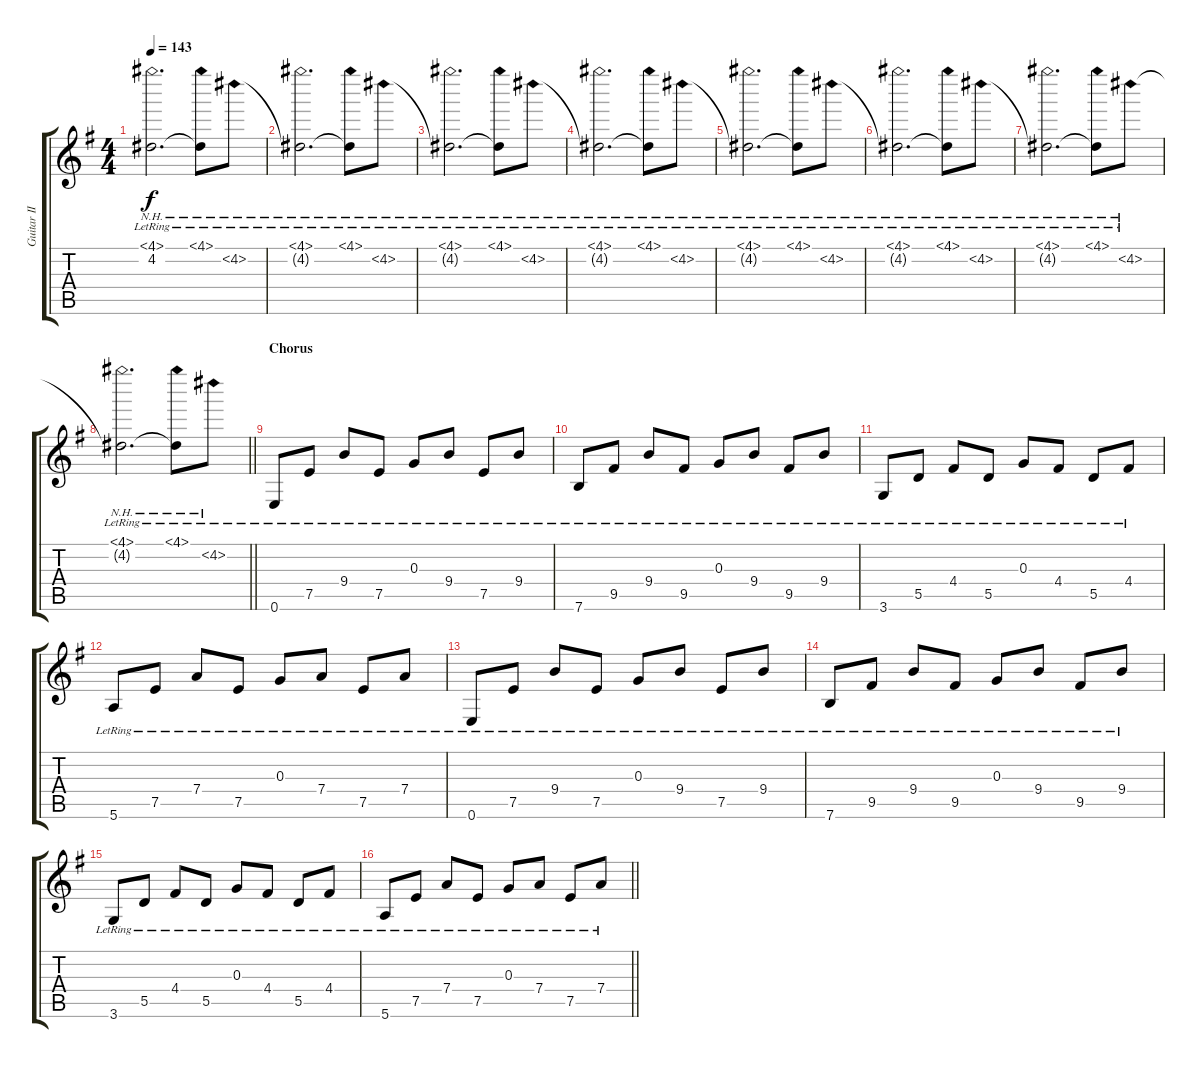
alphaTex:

\track ("Guitar II" "Guitar II") {instrument distortionguitar}
\staff {score tabs}
\tuning (E4 B3 G3 D3 A2 E2) {hide}
\ts (4 4)
\tempo 143
\clef g2
\ks eminor
(4.1{nh lr} 4.2{t}).2{d dy f} (4.1{nh lr} 4.2{t}).8 4.2{nh lr}.8 |
(4.1{nh lr} 4.2{t}).2{d} (4.1{nh lr} 4.2{t}).8 4.2{nh lr}.8 |
(4.1{nh lr} 4.2{t}).2{d} (4.1{nh lr} 4.2{t}).8 4.2{nh lr}.8 |
(4.1{nh lr} 4.2{t}).2{d} (4.1{nh lr} 4.2{t}).8 4.2{nh lr}.8 |
(4.1{nh lr} 4.2{t}).2{d} (4.1{nh lr} 4.2{t}).8 4.2{nh lr}.8 |
(4.1{nh lr} 4.2{t}).2{d} (4.1{nh lr} 4.2{t}).8 4.2{nh lr}.8 |
(4.1{nh lr} 4.2{t}).2{d} (4.1{nh lr} 4.2{t}).8 4.2{nh lr}.8 |
\barLineRight lightlight
(4.1{nh lr} 4.2{t}).2{d} (4.1{nh lr} 4.2{t}).8 4.2{nh lr}.8 |
\section ("" "Chorus")
0.6{lr}.8 7.5{lr}.8 9.4{lr}.8 7.5{lr}.8 0.3{lr}.8 9.4{lr}.8 7.5{lr}.8 9.4{lr}.8 |
7.6{lr}.8 9.5{lr}.8 9.4{lr}.8 9.5{lr}.8 0.3{lr}.8 9.4{lr}.8 9.5{lr}.8 9.4{lr}.8 |
3.6{lr}.8 5.5{lr}.8 4.4{lr}.8 5.5{lr}.8 0.3{lr}.8 4.4{lr}.8 5.5{lr}.8 4.4{lr}.8 |
5.6{lr}.8 7.5{lr}.8 7.4{lr}.8 7.5{lr}.8 0.3{lr}.8 7.4{lr}.8 7.5{lr}.8 7.4{lr}.8 |
0.6{lr}.8 7.5{lr}.8 9.4{lr}.8 7.5{lr}.8 0.3{lr}.8 9.4{lr}.8 7.5{lr}.8 9.4{lr}.8 |
7.6{lr}.8 9.5{lr}.8 9.4{lr}.8 9.5{lr}.8 0.3{lr}.8 9.4{lr}.8 9.5{lr}.8 9.4{lr}.8 |
3.6{lr}.8 5.5{lr}.8 4.4{lr}.8 5.5{lr}.8 0.3{lr}.8 4.4{lr}.8 5.5{lr}.8 4.4{lr}.8 |
\barLineRight lightlight
5.6{lr}.8 7.5{lr}.8 7.4{lr}.8 7.5{lr}.8 0.3{lr}.8 7.4{lr}.8 7.5{lr}.8 7.4{lr}.8
